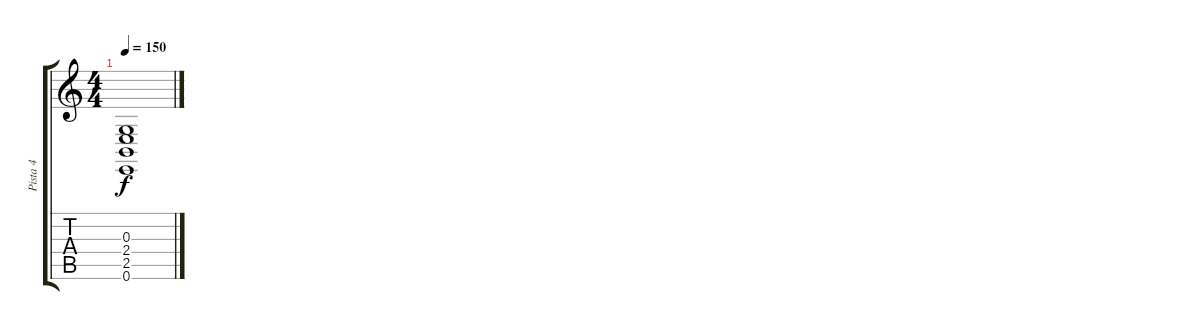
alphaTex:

\track ("Pista 4" "Pista 4") {instrument pad7halo}
\staff {score tabs}
\tuning (E4 B3 G3 D3 A2 E2) {hide}
\ts (4 4)
\tempo 150
\clef g2
\ks c
(0.3 2.4 2.5 0.6).1{dy f}
